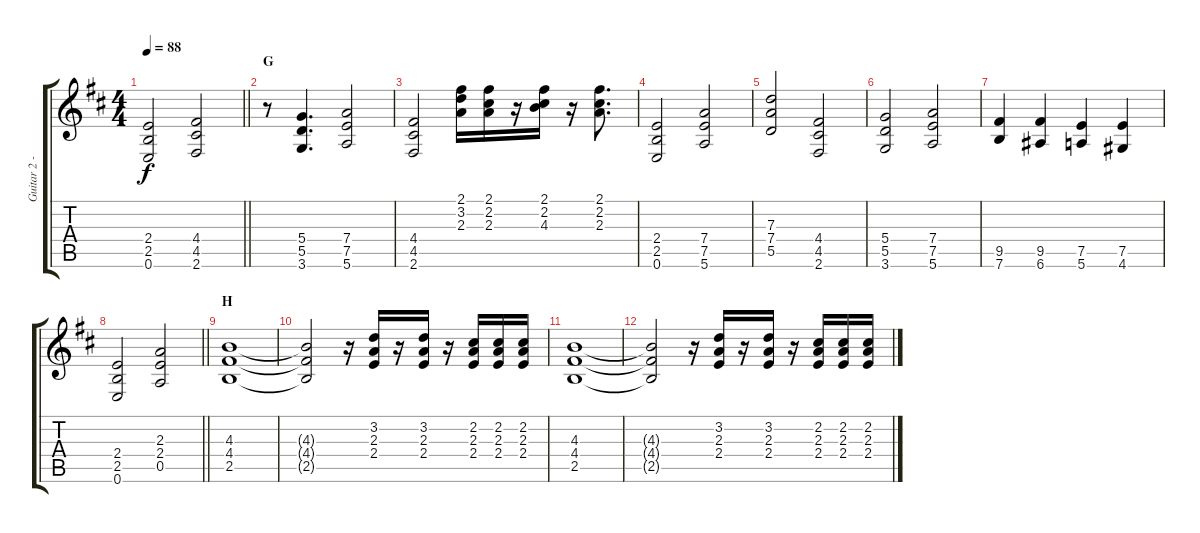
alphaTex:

\track ("Guitar 2 - Shinji" "Guitar 2 -") {instrument distortionguitar}
\staff {score tabs}
\tuning (E4 B3 G3 D3 A2 E2) {hide}
\ts (4 4)
\tempo 88
\clef g2
\barLineRight lightlight
\ks d
(2.4 2.5 0.6).2{dy f} (4.4 4.5 2.6).2 |
\section ("" "G")
r.8 (5.4 5.5 3.6).4{d} (7.4 7.5 5.6).2 |
(4.4 4.5 2.6).2 (2.1 3.2 2.3).16 (2.1 2.2 2.3).16 r.16 (2.1 2.2 4.3).16 r.16 (2.1 2.2 2.3).8{d} |
(2.4 2.5 0.6).2 (7.4 7.5 5.6).2 |
(7.3 7.4 5.5).2 (4.4 4.5 2.6).2 |
(5.4 5.5 3.6).2 (7.4 7.5 5.6).2 |
(9.5 7.6).4 (9.5 6.6).4 (7.5 5.6).4 (7.5 4.6).4 |
\barLineRight lightlight
(2.4 2.5 0.6).2 (2.3 2.4 0.5).2 |
\section ("" "H")
(4.3 4.4 2.5).1 |
(4.3{t} 4.4{t} 2.5{t}).2 r.16 (3.2 2.3 2.4).16 r.16 (3.2 2.3 2.4).16 r.16 (2.2 2.3 2.4).16 (2.2 2.3 2.4).16 (2.2 2.3 2.4).16 |
(4.3 4.4 2.5).1 |
(4.3{t} 4.4{t} 2.5{t}).2 r.16 (3.2 2.3 2.4).16 r.16 (3.2 2.3 2.4).16 r.16 (2.2 2.3 2.4).16 (2.2 2.3 2.4).16 (2.2 2.3 2.4).16
